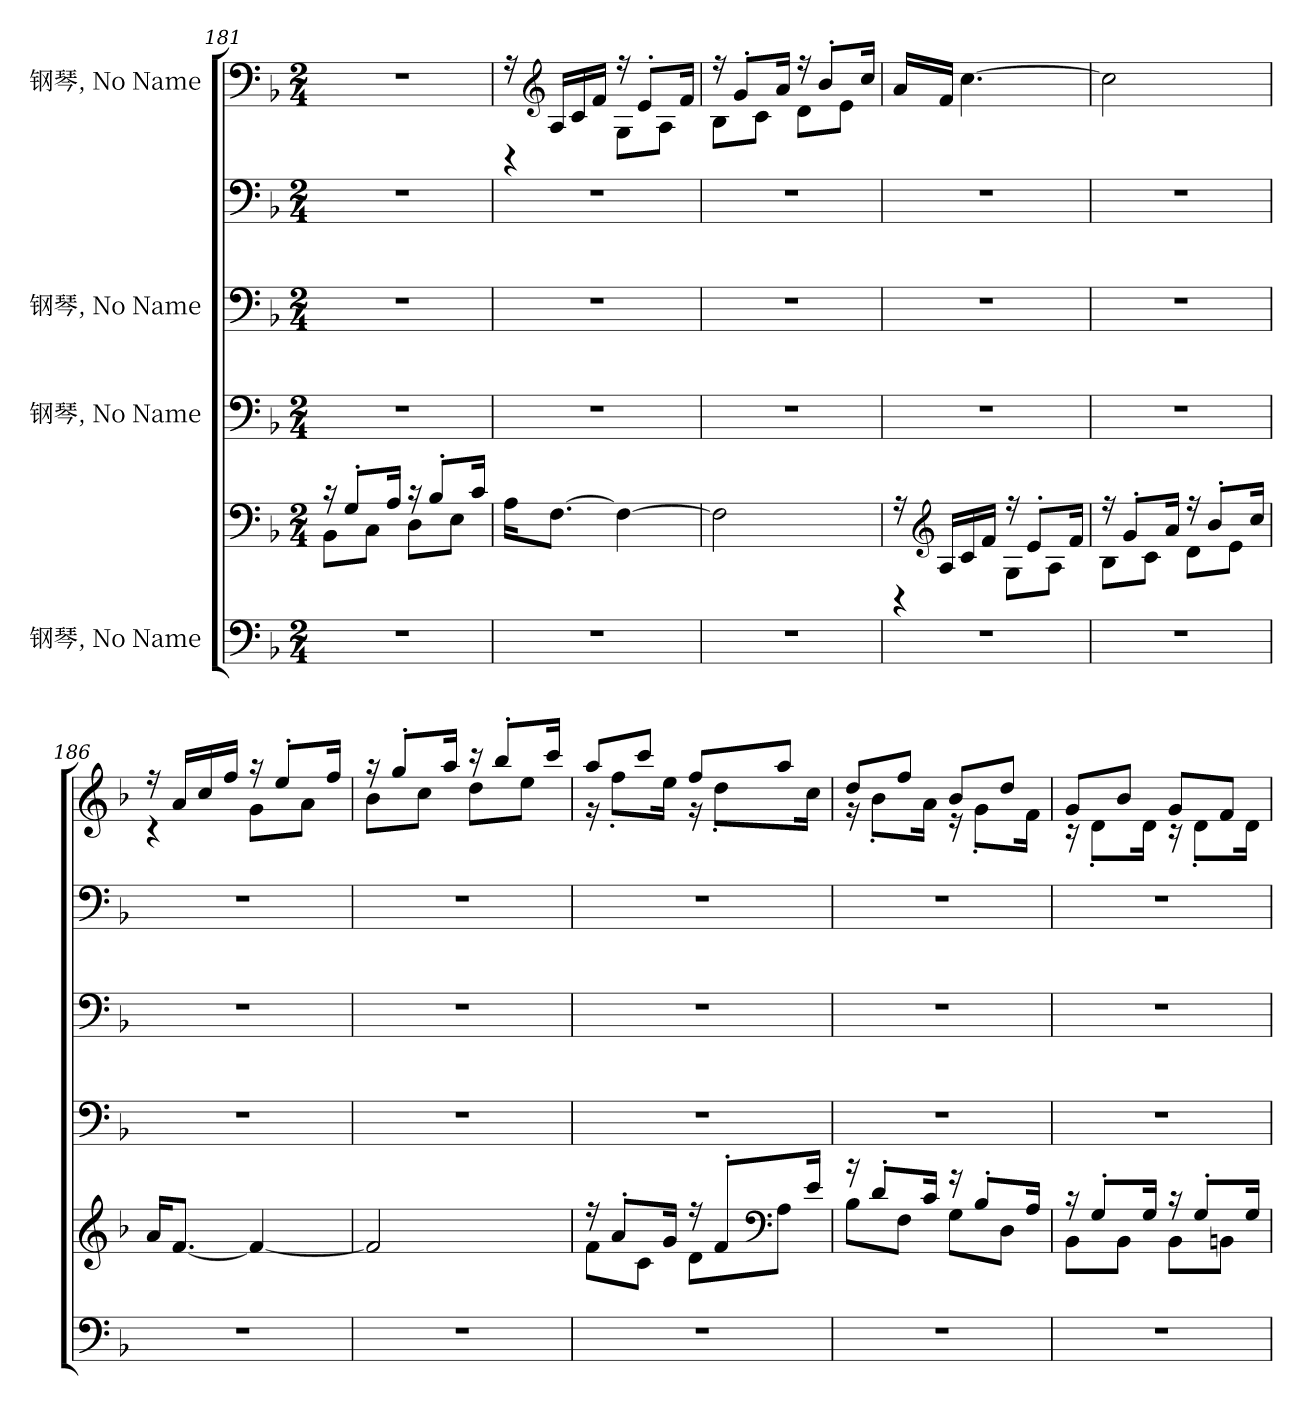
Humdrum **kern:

**kern	**kern	**kern	**kern	**kern	**kern
*part4	*part4	*part3	*part2	*part2	*part1
*staff6	*staff5	*staff4	*staff3	*staff2	*staff1
*I"钢琴, No Name	*	*I"钢琴, No Name	*I"钢琴, No Name	*	*I"钢琴, No Name
*clefF4	*clefF4	*clefF4	*clefF4	*clefF4	*clefF4
*k[b-]	*k[b-]	*k[b-]	*k[b-]	*k[b-]	*k[b-]
*M2/4	*M2/4	*M2/4	*M2/4	*M2/4	*M2/4
=181	=181	=181	=181	=181	=181
*	*^	*	*	*	*
2r	16r	8BB-\L	2r	2r	2r	2r
.	8G'/L	.	.	.	.	.
.	.	8C\J	.	.	.	.
.	16A/Jk	.	.	.	.	.
.	16r	8D\L	.	.	.	.
.	8B-'/L	.	.	.	.	.
.	.	8E\J	.	.	.	.
.	16c/Jk	.	.	.	.	.
*	*v	*v	*	*	*	*
!!LO:LB:g=z
=182	=182	=182	=182	=182	=182
*	*	*	*	*	*MM111
*	*	*	*	*	*^
2r	16A\KL	2r	2r	2r	16r	4r
*	*	*	*	*	*clefG2	*
.	[8.F\J	.	.	.	16A/LL	.
.	.	.	.	.	16c/	.
.	.	.	.	.	16f/JJ	.
.	4F\_	.	.	.	16r	8G\L
.	.	.	.	.	8e'/L	.
.	.	.	.	.	.	8A\J
.	.	.	.	.	16f/Jk	.
=183	=183	=183	=183	=183	=183	=183
2r	2F\]	2r	2r	2r	16r	8B-\L
.	.	.	.	.	8g'/L	.
.	.	.	.	.	.	8c\J
.	.	.	.	.	16a/Jk	.
.	.	.	.	.	16r	8d\L
.	.	.	.	.	8b-'/L	.
.	.	.	.	.	.	8e\J
*	*	*	*	*	*MM109	*
.	.	.	.	.	16cc/Jk	.
*	*	*	*	*	*v	*v
=184	=184	=184	=184	=184	=184
*	*	*	*	*	*MM111
*	*^	*	*	*	*
2r	16r	4r	2r	2r	2r	16a/LL
*	*clefG2	*	*	*	*	*
.	16A/LL	.	.	.	.	16f/JJ
.	16c/	.	.	.	.	[4.cc\
.	16f/JJ	.	.	.	.	.
.	16r	8G\L	.	.	.	.
.	8e'/L	.	.	.	.	.
.	.	8A\J	.	.	.	.
.	16f/Jk	.	.	.	.	.
=185	=185	=185	=185	=185	=185	=185
2r	16r	8B-\L	2r	2r	2r	2cc\]
.	8g'/L	.	.	.	.	.
.	.	8c\J	.	.	.	.
.	16a/Jk	.	.	.	.	.
.	16r	8d\L	.	.	.	.
.	8b-'/L	.	.	.	.	.
.	.	8e\J	.	.	.	.
.	16cc/Jk	.	.	.	.	.
*	*v	*v	*	*	*	*
!!LO:PB:g=z
=186	=186	=186	=186	=186	=186
*	*	*	*	*	*MM111
*	*	*	*	*	*^
2r	16a/KL	2r	2r	2r	16r	4r
.	[8.f/J	.	.	.	16a/LL	.
.	.	.	.	.	16cc/	.
.	.	.	.	.	16ff/JJ	.
.	4f/_	.	.	.	16r	8g\L
.	.	.	.	.	8ee'/L	.
.	.	.	.	.	.	8a\J
.	.	.	.	.	16ff/Jk	.
=187	=187	=187	=187	=187	=187	=187
2r	2f/]	2r	2r	2r	16r	8b-\L
.	.	.	.	.	8gg'/L	.
.	.	.	.	.	.	8cc\J
.	.	.	.	.	16aa/Jk	.
.	.	.	.	.	16r	8dd\L
.	.	.	.	.	8bb-'/L	.
.	.	.	.	.	.	8ee\J
*	*	*	*	*	*MM109	*
.	.	.	.	.	16ccc/Jk	.
=188	=188	=188	=188	=188	=188	=188
*	*	*	*	*	*MM111	*
*	*^	*	*	*	*	*
2r	16r	8f\L	2r	2r	2r	8aa/L	16r
.	8a'/L	.	.	.	.	.	8ff'\L
.	.	8c\J	.	.	.	8ccc/J	.
.	16g/Jk	.	.	.	.	.	16ee\Jk
.	16r	8d\L	.	.	.	8ff/L	16r
.	8f'/L	.	.	.	.	.	8dd'\L
*	*clefF4	*	*	*	*	*	*
.	.	8A\J	.	.	.	8aa/J	.
.	16e/Jk	.	.	.	.	.	16cc\Jk
=189	=189	=189	=189	=189	=189	=189	=189
2r	16r	8B-\L	2r	2r	2r	8dd/L	16r
.	8d'/L	.	.	.	.	.	8b-'\L
.	.	8F\J	.	.	.	8ff/J	.
.	16c/Jk	.	.	.	.	.	16a\Jk
.	16r	8G\L	.	.	.	8b-/L	16r
.	8B-'/L	.	.	.	.	.	8g'\L
.	.	8D\J	.	.	.	8dd/J	.
.	16A/Jk	.	.	.	.	.	16f\Jk
!!LO:LB:g=z	!!
=190	=190	=190	=190	=190	=190	=190	=190
2r	16r	8BB-\L	2r	2r	2r	8g/L	16r
.	8G'/L	.	.	.	.	.	8d'\L
.	.	8BB-\J	.	.	.	8b-/J	.
.	16G/Jk	.	.	.	.	.	16d\Jk
.	16r	8BB-\L	.	.	.	8g/L	16r
.	8G'/L	.	.	.	.	.	8d'\L
.	.	8BBn\J	.	.	.	8f/J	.
.	16G/Jk	.	.	.	.	.	16d\Jk
*	*v	*v	*	*	*	*v	*v
=	=	=	=	=	=
*-	*-	*-	*-	*-	*-
